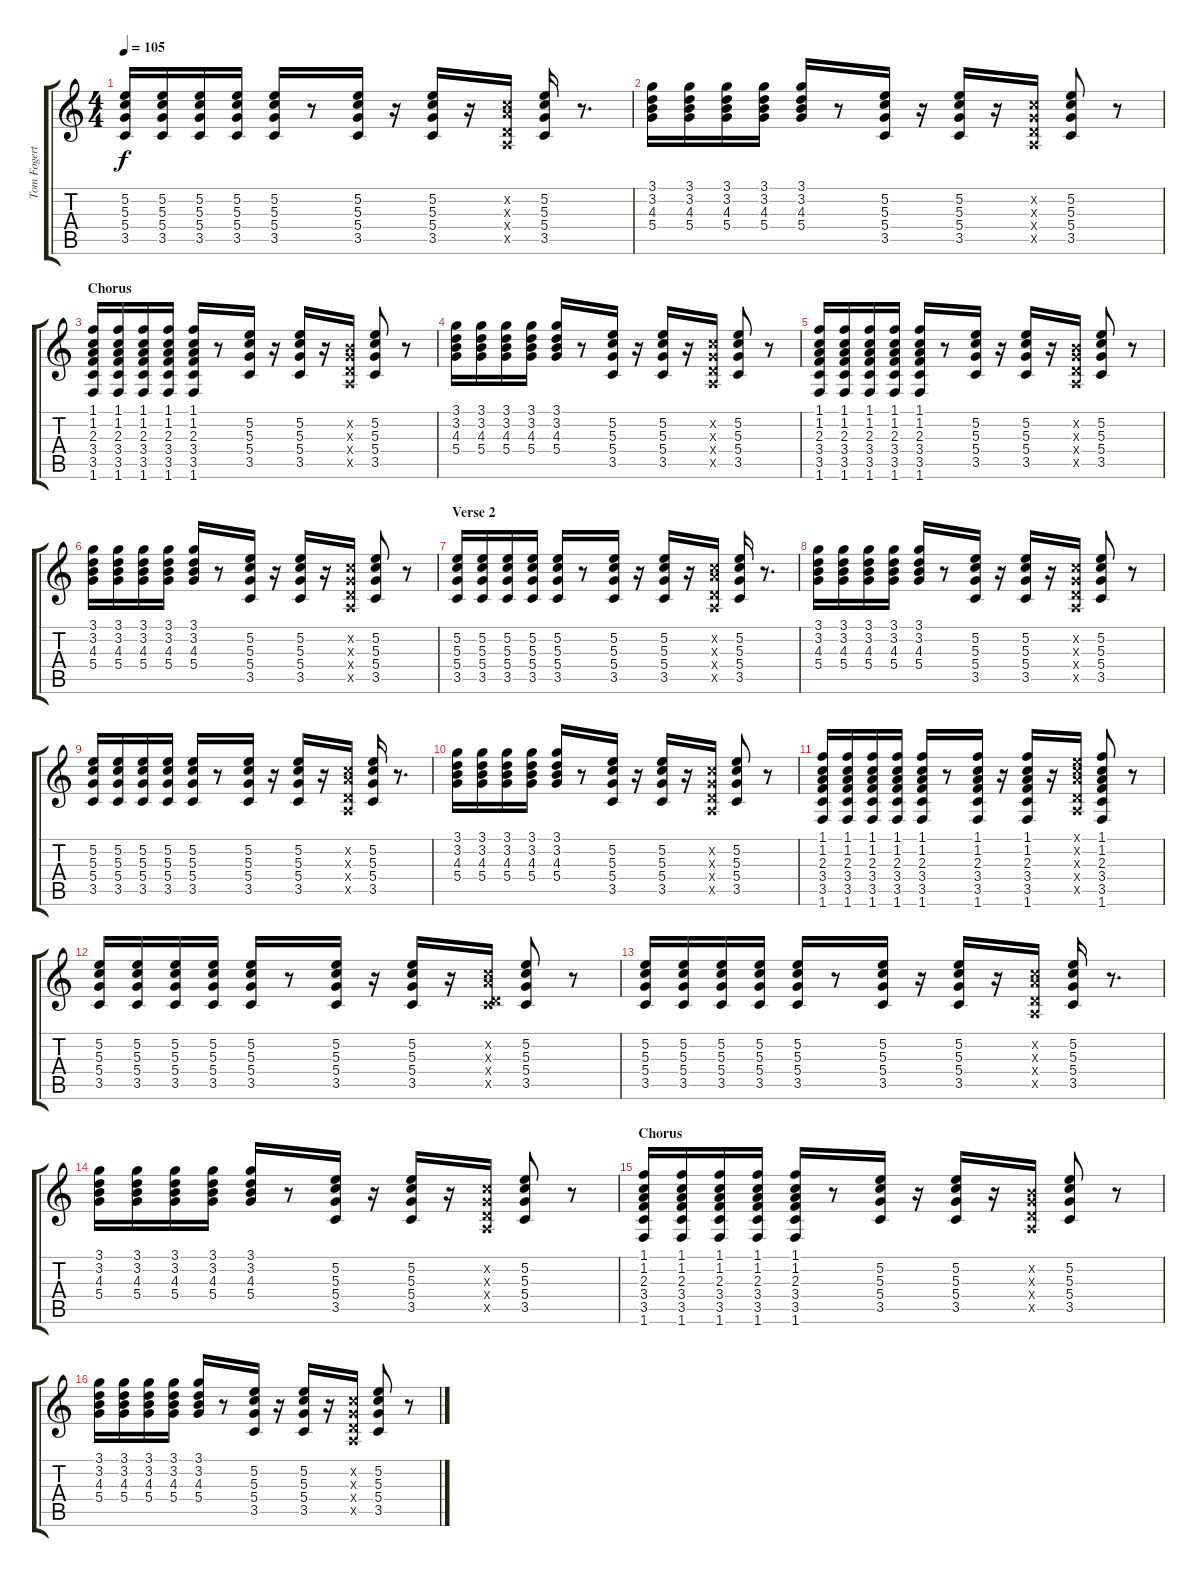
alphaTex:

\track ("Tom Fogerty" "Tom Fogert") {instrument acousticguitarsteel}
\staff {score tabs}
\tuning (E4 B3 G3 D3 A2 E2) {hide}
\ts (4 4)
\tempo 105
\clef g2
\ks c
(5.2 5.3 5.4 3.5).16{dy f} (5.2 5.3 5.4 3.5).16 (5.2 5.3 5.4 3.5).16 (5.2 5.3 5.4 3.5).16 (5.2 5.3 5.4 3.5).16 r.8 (5.2 5.3 5.4 3.5).16 r.16 (5.2 5.3 5.4 3.5).16 r.16 (1.2{x} 2.3{x} 0.4{x} 0.5{x}).16 (5.2 5.3 5.4 3.5).16 r.8{d} |
(3.1 3.2 4.3 5.4).16 (3.1 3.2 4.3 5.4).16 (3.1 3.2 4.3 5.4).16 (3.1 3.2 4.3 5.4).16 (3.1 3.2 4.3 5.4).16 r.8 (5.2 5.3 5.4 3.5).16 r.16 (5.2 5.3 5.4 3.5).16 r.16 (1.2{x} 0.3{x} 0.4{x} 0.5{x}).16 (5.2 5.3 5.4 3.5).8 r.8 |
\section ("" "Chorus")
(1.1 1.2 2.3 3.4 3.5 1.6).16 (1.1 1.2 2.3 3.4 3.5 1.6).16 (1.1 1.2 2.3 3.4 3.5 1.6).16 (1.1 1.2 2.3 3.4 3.5 1.6).16 (1.1 1.2 2.3 3.4 3.5 1.6).16 r.8 (5.2 5.3 5.4 3.5).16 r.16 (5.2 5.3 5.4 3.5).16 r.16 (0.2{x} 0.3{x} 0.4{x} 0.5{x}).16 (5.2 5.3 5.4 3.5).8 r.8 |
(3.1 3.2 4.3 5.4).16 (3.1 3.2 4.3 5.4).16 (3.1 3.2 4.3 5.4).16 (3.1 3.2 4.3 5.4).16 (3.1 3.2 4.3 5.4).16 r.8 (5.2 5.3 5.4 3.5).16 r.16 (5.2 5.3 5.4 3.5).16 r.16 (1.2{x} 0.3{x} 0.4{x} 0.5{x}).16 (5.2 5.3 5.4 3.5).8 r.8 |
(1.1 1.2 2.3 3.4 3.5 1.6).16 (1.1 1.2 2.3 3.4 3.5 1.6).16 (1.1 1.2 2.3 3.4 3.5 1.6).16 (1.1 1.2 2.3 3.4 3.5 1.6).16 (1.1 1.2 2.3 3.4 3.5 1.6).16 r.8 (5.2 5.3 5.4 3.5).16 r.16 (5.2 5.3 5.4 3.5).16 r.16 (0.2{x} 0.3{x} 0.4{x} 0.5{x}).16 (5.2 5.3 5.4 3.5).8 r.8 |
(3.1 3.2 4.3 5.4).16 (3.1 3.2 4.3 5.4).16 (3.1 3.2 4.3 5.4).16 (3.1 3.2 4.3 5.4).16 (3.1 3.2 4.3 5.4).16 r.8 (5.2 5.3 5.4 3.5).16 r.16 (5.2 5.3 5.4 3.5).16 r.16 (1.2{x} 0.3{x} 0.4{x} 0.5{x}).16 (5.2 5.3 5.4 3.5).8 r.8 |
\section ("" "Verse 2")
(5.2 5.3 5.4 3.5).16 (5.2 5.3 5.4 3.5).16 (5.2 5.3 5.4 3.5).16 (5.2 5.3 5.4 3.5).16 (5.2 5.3 5.4 3.5).16 r.8 (5.2 5.3 5.4 3.5).16 r.16 (5.2 5.3 5.4 3.5).16 r.16 (1.2{x} 2.3{x} 0.4{x} 0.5{x}).16 (5.2 5.3 5.4 3.5).16 r.8{d} |
(3.1 3.2 4.3 5.4).16 (3.1 3.2 4.3 5.4).16 (3.1 3.2 4.3 5.4).16 (3.1 3.2 4.3 5.4).16 (3.1 3.2 4.3 5.4).16 r.8 (5.2 5.3 5.4 3.5).16 r.16 (5.2 5.3 5.4 3.5).16 r.16 (1.2{x} 0.3{x} 0.4{x} 0.5{x}).16 (5.2 5.3 5.4 3.5).8 r.8 |
(5.2 5.3 5.4 3.5).16 (5.2 5.3 5.4 3.5).16 (5.2 5.3 5.4 3.5).16 (5.2 5.3 5.4 3.5).16 (5.2 5.3 5.4 3.5).16 r.8 (5.2 5.3 5.4 3.5).16 r.16 (5.2 5.3 5.4 3.5).16 r.16 (1.2{x} 2.3{x} 0.4{x} 0.5{x}).16 (5.2 5.3 5.4 3.5).16 r.8{d} |
(3.1 3.2 4.3 5.4).16 (3.1 3.2 4.3 5.4).16 (3.1 3.2 4.3 5.4).16 (3.1 3.2 4.3 5.4).16 (3.1 3.2 4.3 5.4).16 r.8 (5.2 5.3 5.4 3.5).16 r.16 (5.2 5.3 5.4 3.5).16 r.16 (1.2{x} 0.3{x} 0.4{x} 0.5{x}).16 (5.2 5.3 5.4 3.5).8 r.8 |
(1.1 1.2 2.3 3.4 3.5 1.6).16 (1.1 1.2 2.3 3.4 3.5 1.6).16 (1.1 1.2 2.3 3.4 3.5 1.6).16 (1.1 1.2 2.3 3.4 3.5 1.6).16 (1.1 1.2 2.3 3.4 3.5 1.6).16 r.8 (1.1 1.2 2.3 3.4 3.5 1.6).16 r.16 (1.1 1.2 2.3 3.4 3.5 1.6).16 r.16 (0.1{x} 1.2{x} 2.3{x} 0.4{x} 0.5{x}).16 (1.1 1.2 2.3 3.4 3.5 1.6).8 r.8 |
(5.2 5.3 5.4 3.5).16 (5.2 5.3 5.4 3.5).16 (5.2 5.3 5.4 3.5).16 (5.2 5.3 5.4 3.5).16 (5.2 5.3 5.4 3.5).16 r.8 (5.2 5.3 5.4 3.5).16 r.16 (5.2 5.3 5.4 3.5).16 r.16 (1.2{x} 2.3{x} 0.4{x} 3.5{x}).16 (5.2 5.3 5.4 3.5).8 r.8 |
(5.2 5.3 5.4 3.5).16 (5.2 5.3 5.4 3.5).16 (5.2 5.3 5.4 3.5).16 (5.2 5.3 5.4 3.5).16 (5.2 5.3 5.4 3.5).16 r.8 (5.2 5.3 5.4 3.5).16 r.16 (5.2 5.3 5.4 3.5).16 r.16 (1.2{x} 2.3{x} 0.4{x} 0.5{x}).16 (5.2 5.3 5.4 3.5).16 r.8{d} |
(3.1 3.2 4.3 5.4).16 (3.1 3.2 4.3 5.4).16 (3.1 3.2 4.3 5.4).16 (3.1 3.2 4.3 5.4).16 (3.1 3.2 4.3 5.4).16 r.8 (5.2 5.3 5.4 3.5).16 r.16 (5.2 5.3 5.4 3.5).16 r.16 (1.2{x} 0.3{x} 0.4{x} 0.5{x}).16 (5.2 5.3 5.4 3.5).8 r.8 |
\section ("" "Chorus")
(1.1 1.2 2.3 3.4 3.5 1.6).16 (1.1 1.2 2.3 3.4 3.5 1.6).16 (1.1 1.2 2.3 3.4 3.5 1.6).16 (1.1 1.2 2.3 3.4 3.5 1.6).16 (1.1 1.2 2.3 3.4 3.5 1.6).16 r.8 (5.2 5.3 5.4 3.5).16 r.16 (5.2 5.3 5.4 3.5).16 r.16 (0.2{x} 0.3{x} 0.4{x} 0.5{x}).16 (5.2 5.3 5.4 3.5).8 r.8 |
(3.1 3.2 4.3 5.4).16 (3.1 3.2 4.3 5.4).16 (3.1 3.2 4.3 5.4).16 (3.1 3.2 4.3 5.4).16 (3.1 3.2 4.3 5.4).16 r.8 (5.2 5.3 5.4 3.5).16 r.16 (5.2 5.3 5.4 3.5).16 r.16 (1.2{x} 0.3{x} 0.4{x} 0.5{x}).16 (5.2 5.3 5.4 3.5).8 r.8
